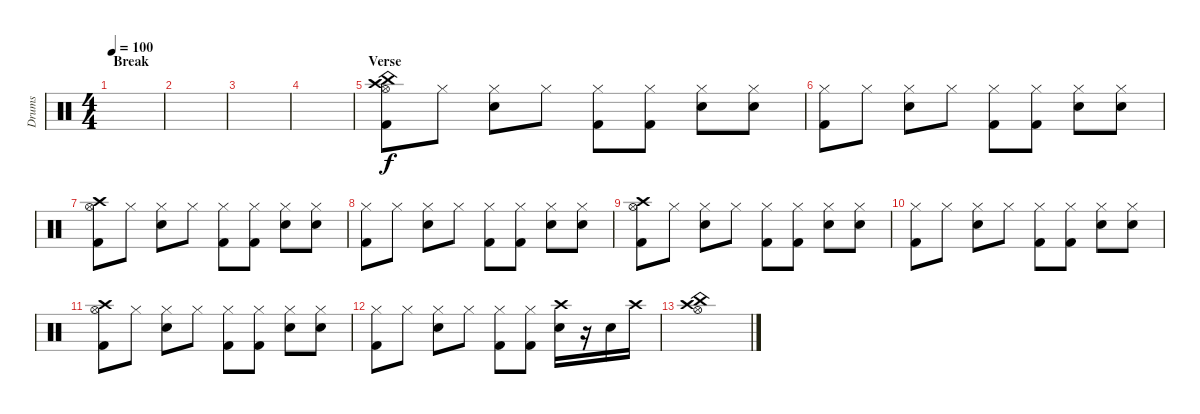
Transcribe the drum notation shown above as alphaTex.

\track ("Drums" "Drums") {instrument percussion}
\staff {score}
\articulation defaults
\ts (4 4)
\section ("" "Break")
\tempo 100
\clef neutral
\ks c
|
|
|
|
\section ("" "Verse")
("Crash high (hit)" "Hi-Hat (open)" "China (hit)" "Kick (hit) 2").8 "Hi-Hat (closed)".8 ("Hi-Hat (closed)" "Electric Snare (hit)").8 "Hi-Hat (closed)".8 ("Hi-Hat (closed)" "Kick (hit) 2").8 ("Hi-Hat (closed)" "Kick (hit) 2").8 ("Hi-Hat (closed)" "Electric Snare (hit)").8 ("Hi-Hat (closed)" "Electric Snare (hit)").8 |
("Hi-Hat (closed)" "Kick (hit) 2").8 "Hi-Hat (closed)".8 ("Hi-Hat (closed)" "Electric Snare (hit)").8 "Hi-Hat (closed)".8 ("Hi-Hat (closed)" "Kick (hit) 2").8 ("Hi-Hat (closed)" "Kick (hit) 2").8 ("Hi-Hat (closed)" "Electric Snare (hit)").8 ("Hi-Hat (closed)" "Electric Snare (hit)").8 |
("Crash high (hit)" "Hi-Hat (open)" "Kick (hit) 2").8 "Hi-Hat (closed)".8 ("Hi-Hat (closed)" "Electric Snare (hit)").8 "Hi-Hat (closed)".8 ("Hi-Hat (closed)" "Kick (hit) 2").8 ("Hi-Hat (closed)" "Kick (hit) 2").8 ("Hi-Hat (closed)" "Electric Snare (hit)").8 ("Hi-Hat (closed)" "Electric Snare (hit)").8 |
("Hi-Hat (closed)" "Kick (hit) 2").8 "Hi-Hat (closed)".8 ("Hi-Hat (closed)" "Electric Snare (hit)").8 "Hi-Hat (closed)".8 ("Hi-Hat (closed)" "Kick (hit) 2").8 ("Hi-Hat (closed)" "Kick (hit) 2").8 ("Hi-Hat (closed)" "Electric Snare (hit)").8 ("Hi-Hat (closed)" "Electric Snare (hit)").8 |
("Crash high (hit)" "Hi-Hat (open)" "Kick (hit) 2").8 "Hi-Hat (closed)".8 ("Hi-Hat (closed)" "Electric Snare (hit)").8 "Hi-Hat (closed)".8 ("Hi-Hat (closed)" "Kick (hit) 2").8 ("Hi-Hat (closed)" "Kick (hit) 2").8 ("Hi-Hat (closed)" "Electric Snare (hit)").8 ("Hi-Hat (closed)" "Electric Snare (hit)").8 |
("Hi-Hat (closed)" "Kick (hit) 2").8 "Hi-Hat (closed)".8 ("Hi-Hat (closed)" "Electric Snare (hit)").8 "Hi-Hat (closed)".8 ("Hi-Hat (closed)" "Kick (hit) 2").8 ("Hi-Hat (closed)" "Kick (hit) 2").8 ("Hi-Hat (closed)" "Electric Snare (hit)").8 ("Hi-Hat (closed)" "Electric Snare (hit)").8 |
("Crash high (hit)" "Hi-Hat (open)" "Kick (hit) 2").8 "Hi-Hat (closed)".8 ("Hi-Hat (closed)" "Electric Snare (hit)").8 "Hi-Hat (closed)".8 ("Hi-Hat (closed)" "Kick (hit) 2").8 ("Hi-Hat (closed)" "Kick (hit) 2").8 ("Hi-Hat (closed)" "Electric Snare (hit)").8 ("Hi-Hat (closed)" "Electric Snare (hit)").8 |
("Hi-Hat (closed)" "Kick (hit) 2").8 "Hi-Hat (closed)".8 ("Hi-Hat (closed)" "Electric Snare (hit)").8 "Hi-Hat (closed)".8 ("Hi-Hat (closed)" "Kick (hit) 2").8 ("Hi-Hat (closed)" "Kick (hit) 2").8 ("Crash high (hit)" "Electric Snare (hit)").16 r.16 "Electric Snare (hit)".16 "Crash high (hit)".16 |
("Crash high (hit)" "Hi-Hat (open)" "China (hit)").1
